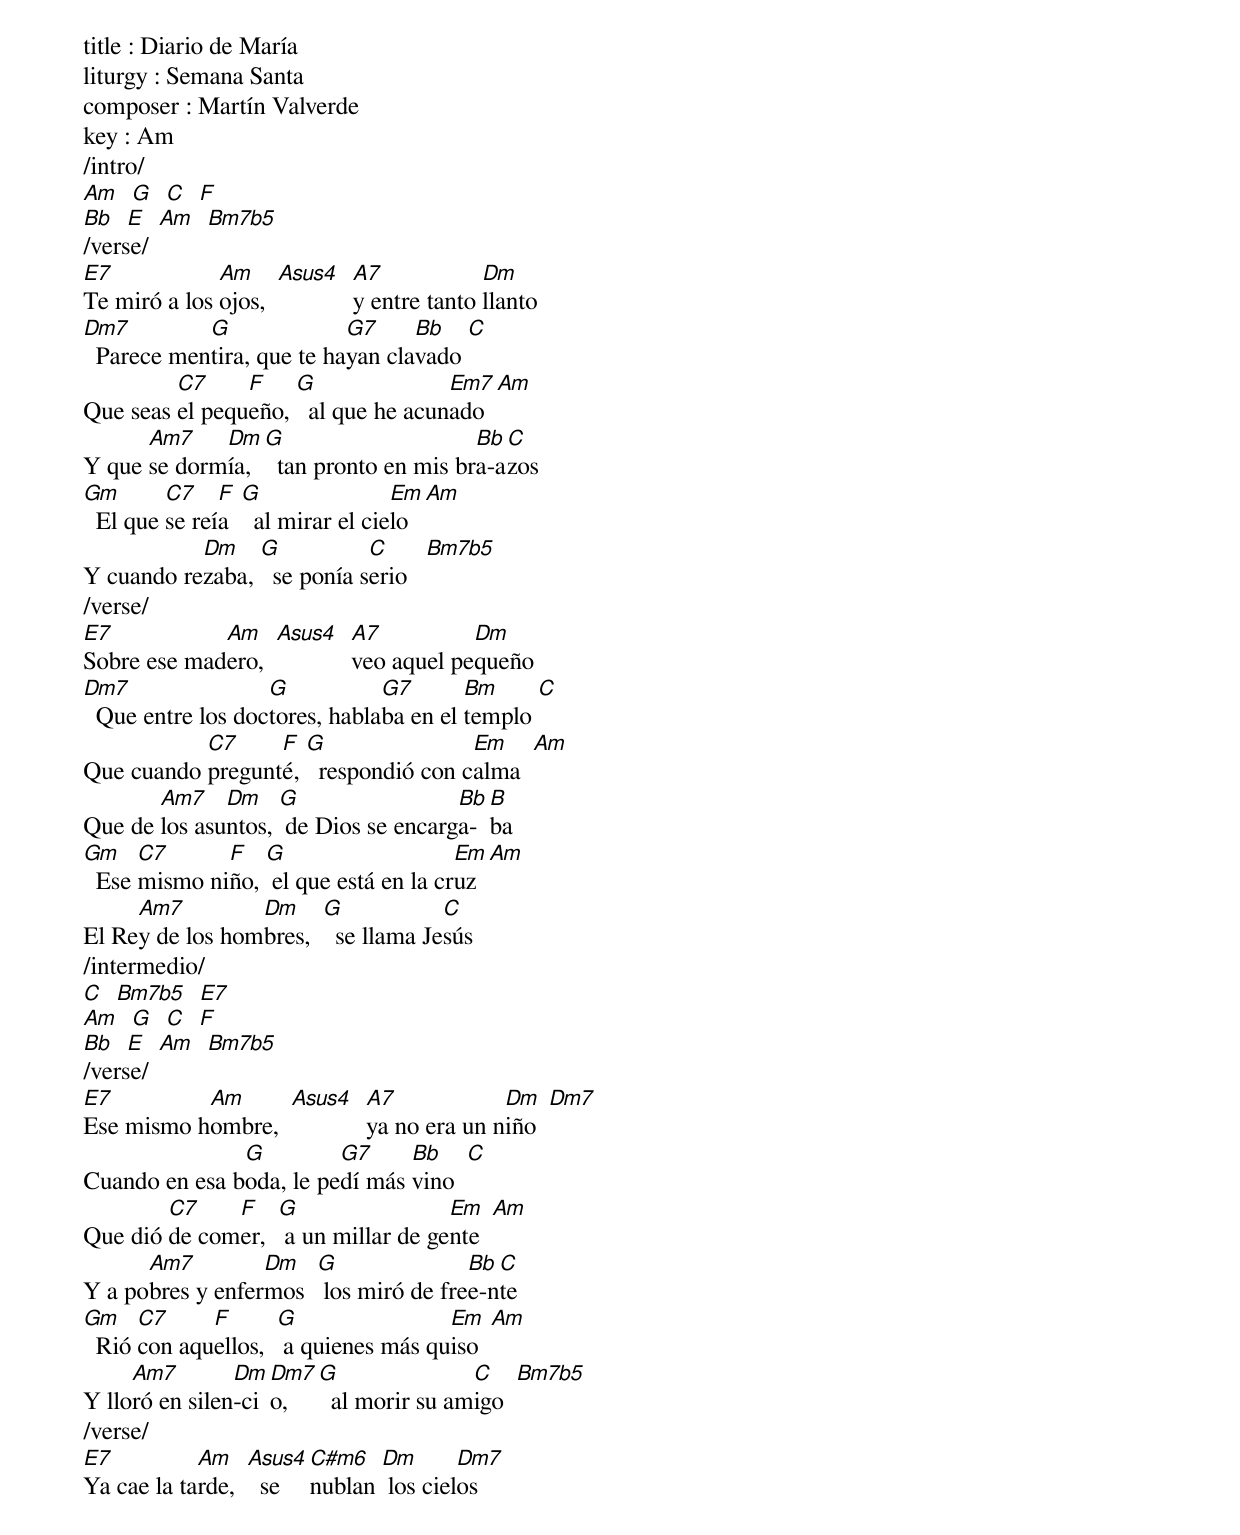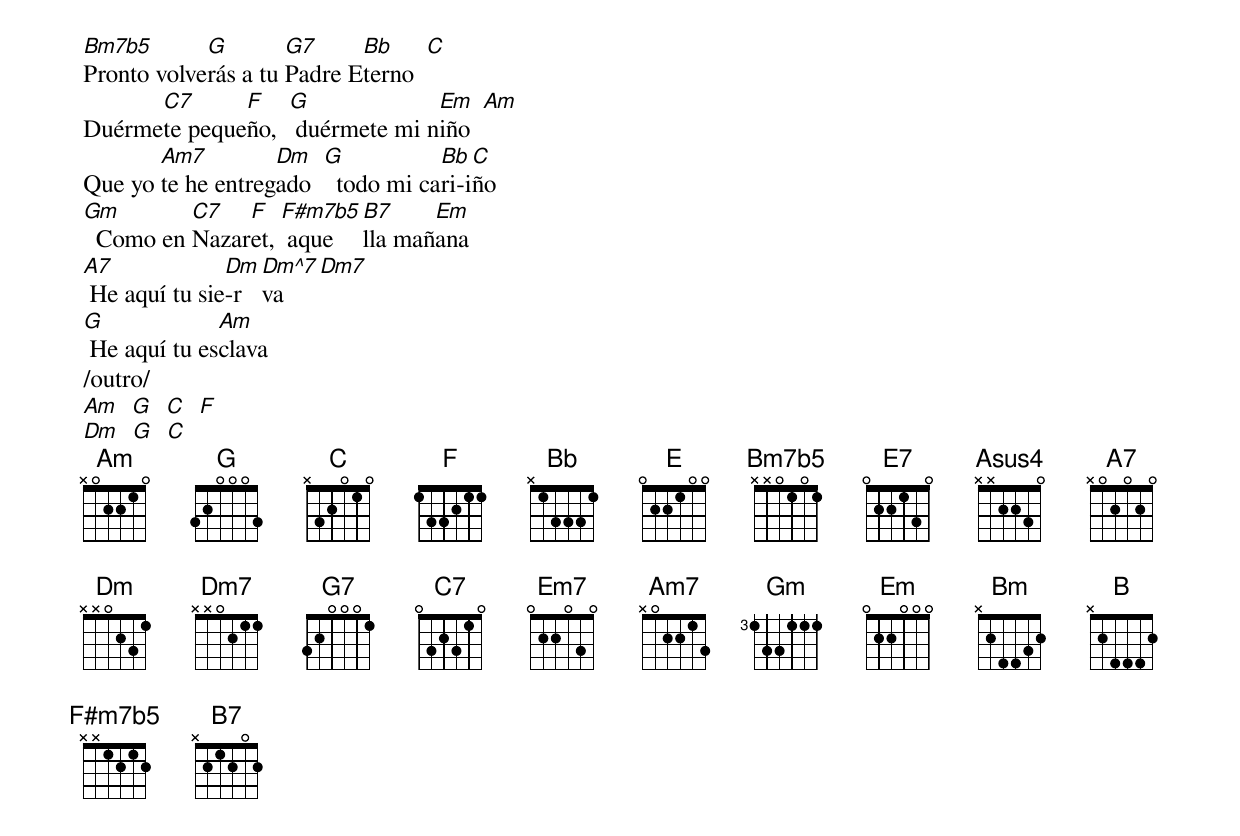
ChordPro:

title : Diario de María
liturgy : Semana Santa
composer : Martín Valverde
key : Am
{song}
/intro/
[Am]  [G]  [C]  [F]
[Bb]  [E]  [Am]  [Bm7b5]
/verse/
[E7]Te miró a los [Am]ojos,  [Asus4]  [A7]y entre tanto [Dm]llanto
[Dm7]  Parece men[G]tira, que te ha[G7]yan cla[Bb]vado [C]
Que seas [C7]el pequ[F]eño, [G]  al que he acun[Em7]ado  [Am]
Y que [Am7]se dorm[Dm]ía, [G]  tan pronto en mis br[Bb]a-a[C]zos
[Gm]  El que [C7]se reí[F]a  [G]  al mirar el cie[Em]lo  [Am]
Y cuando re[Dm]zaba, [G]  se ponía s[C]erio   [Bm7b5]
/verse/
[E7]Sobre ese mad[Am]ero,  [Asus4]  [A7]veo aquel pe[Dm]queño
[Dm7]  Que entre los doc[G]tores, habla[G7]ba en el [Bm]templo [C]
Que cuando [C7]pregunt[F]é, [G]  respondió con c[Em]alma  [Am]
Que de [Am7]los asu[Dm]ntos, [G] de Dios se encarg[Bb]a-[B]ba
[Gm]  Ese [C7]mismo ni[F]ño, [G] el que está en la cr[Em]uz  [Am]
El Re[Am7]y de los hom[Dm]bres,  [G]  se llama Je[C]sús
/intermedio/
[C]  [Bm7b5]  [E7]
[Am]  [G]  [C]  [F]
[Bb]  [E]  [Am]  [Bm7b5]
/verse/
[E7]Ese mismo h[Am]ombre,  [Asus4]  [A7]ya no era un n[Dm]iño  [Dm7]
Cuando en esa b[G]oda, le pe[G7]dí más [Bb]vino  [C]
Que dió [C7]de com[F]er,  [G] a un millar de ge[Em]nte  [Am]
Y a po[Am7]bres y enfer[Dm]mos  [G] los miró de fre[Bb]e-n[C]te
[Gm]  Rió [C7]con aqu[F]ellos,  [G] a quienes más qu[Em]iso  [Am]
Y llo[Am7]ró en silen[Dm]-ci[Dm7]o,  [G]  al morir su am[C]igo  [Bm7b5]
/verse/
[E7]Ya cae la ta[Am]rde,  [Asus4]  se [C#m6]nublan [Dm] los ciel[Dm7]os
[Bm7b5]Pronto volve[G]rás a tu [G7]Padre E[Bb]terno  [C]
Duérme[C7]te peque[F]ño,  [G] duérmete mi n[Em]iño  [Am]
Que yo [Am7]te he entreg[Dm]ado  [G]  todo mi ca[Bb]ri-i[C]ño
[Gm]  Como en [C7]Nazar[F]et, [F#m7b5] aque[B7]lla mañ[Em]ana
[A7] He aquí tu sie[Dm]-r[Dm^7]va [Dm7]
[G] He aquí tu es[Am]clava
/outro/
[Am]  [G]  [C]  [F]
[Dm]  [G]  [C]
